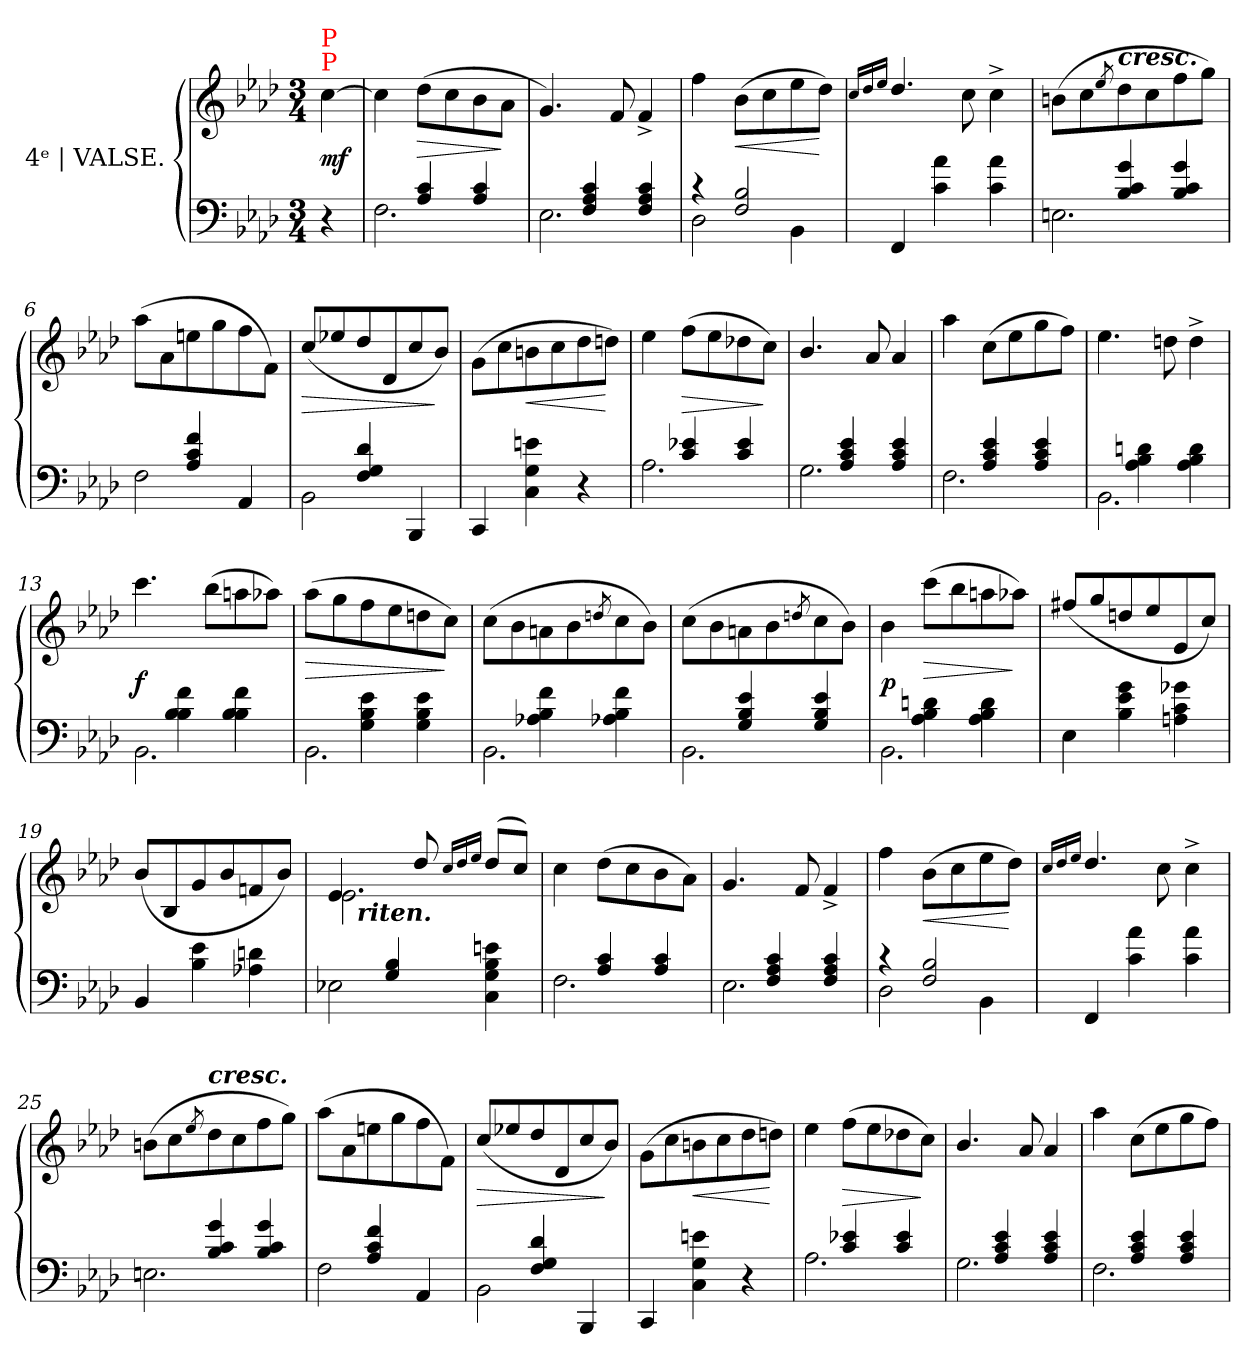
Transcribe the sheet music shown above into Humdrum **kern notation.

**kern	**kern	**dynam
*part1	*part1	*part1
*staff2	*staff1	*staff1/2
*I"4ᵉ | VALSE.	*	*
*clefF4	*clefG2	*
*k[b-e-a-d-]	*k[b-e-a-d-]	*
*M3/4	*M3/4	*
*MM144	*MM144	*
=	=	=
*	*^	*
!	!LO:TX:color=#FF0000:t=P	!	!
!	!LO:TX:color=#FF0000:t=P	!	!
4r	[4cc	4ryy	mf
*	*v	*v	*
=1	=1	=1
*^	*	*
4ryy	2.F	4cc]	.
!	!	!	!LO:HP:b
4A- 4c	.	(>8dd-L	>
.	.	8cc	.
4A- 4c	.	8b-	.
.	.	8a-J	]
=2	=2	=2	=2
4ryy	2.E-	4.g)	.
4F 4A- 4c	.	.	.
.	.	8f	.
4F 4A- 4c	.	4f^<	.
=3	=3	=3	=3
4rc	2D-	4ff	.
!	!	!	!LO:HP:b
2F 2B-	.	(>8b-L	<
.	.	8cc	.
.	4BB-	8ee-	.
.	.	8dd-J)	[
*v	*v	*	*
=4	=4	=4
.	16qqcc/LL	.
.	16qqdd-/	.
.	16qqee-/JJ	.
4FF	4.dd-/	.
4c 4a-	.	.
.	8cc	.
4c 4a-	4cc^>	.
=5	=5	=5
*^	*	*
4ryy	2.En	(>8bnL	.
.	.	8cc	.
.	.	8qee-/	.
!	!	!LO:TX:Bi:t=cresc.	!
4B- 4c 4g	.	8dd-	.
.	.	8cc	.
4B- 4c 4g	.	8ff	.
.	.	8ggJ)	.
=6	=6	=6	=6
4ryy	2F	(>8aa-L	.
.	.	8a-	.
4A- 4c 4f	.	8een	.
.	.	8gg	.
4ryy	4AA-/	8ff	.
.	.	8fJ)	.
=7	=7	=7	=7
!	!	!	!LO:HP:b
4ryy	2BB-	(>8cc/L	>
.	.	8ee-X	.
4F/ 4G 4d-	.	8dd-	.
.	.	8d-	.
4ryy	4BBB-/	8cc	.
.	.	8b-J)	]
*v	*v	*	*
=8	=8	=8
4CC	(>8gL	.
.	8cc	.
!	!	!LO:HP:b
4C 4G 4en	8bn	<
.	8cc	.
4r	8dd-	.
.	8ddnJ)	[
=9	=9	=9
*^	*	*
4ryy	2.A-	4ee-	.
!	!	!	!LO:HP:b
4c 4e-X	.	(>8ffL	>
.	.	8ee-	.
4c 4e-	.	8dd-X	.
.	.	8ccJ)	]
=10	=10	=10	=10
4ryy	2.G	4.b-/	.
4A- 4c 4e-	.	.	.
.	.	8a-/	.
4A- 4c 4e-	.	4a-/	.
=11	=11	=11	=11
4ryy	2.F	4aa-	.
4A-/ 4c/ 4e-/	.	(>8ccL	.
.	.	8ee-	.
4A-/ 4c/ 4e-/	.	8gg	.
.	.	8ffJ)	.
=12	=12	=12	=12
4ryy	2.BB-	4.ee-	.
4A-\ 4B- 4dn	.	.	.
.	.	8ddn	.
4A-\ 4B- 4d	.	4dd^<	.
=13	=13	=13	=13
4ryy	2.BB-	4.ccc	f
4B-\ 4B-\ 4f	.	.	.
.	.	(>8bb-L	.
4B-\ 4B-\ 4f	.	8aan	.
.	.	8aa-XJ)	.
=14	=14	=14	=14
!	!	!	!LO:HP:b
4ryy	2.BB-	(>8aa-L	>
.	.	8gg	.
4G\ 4B- 4e-	.	8ff	.
.	.	8ee-	.
4G\ 4B- 4e-	.	8ddn	.
.	.	8ccJ)	]
=15	=15	=15	=15
4ryy	2.BB-	(>8ccL	.
.	.	8b-	.
4A-X\ 4B- 4f	.	8an	.
.	.	8b-	.
.	.	8qddn	.
4A-X\ 4B- 4f	.	8cc	.
.	.	8b-J)	.
=16	=16	=16	=16
4ryy	2.BB-	(>8ccL	.
.	.	8b-	.
4G/ 4B-/ 4e-/	.	8an	.
.	.	8b-	.
.	.	8qddn	.
4G/ 4B-/ 4e-/	.	8cc	.
.	.	8b-J)	.
=17	=17	=17	=17
4ryy	2.BB-	4b-	p
!	!	!	!LO:HP:b
4A-\ 4B- 4dn	.	(>8cccL	>
.	.	8bb-	.
4A-\ 4B- 4d	.	8aan	.
.	.	8aa-XJ)	]
*v	*v	*	*
=18	=18	=18
4E-	(<8ff#X/L	.
.	8gg	.
4B- 4e- 4g	8ddn	.
.	8ee-	.
4An 4c 4g-X	8e-	.
.	8ccJ)	.
=19	=19	=19
4BB-	(<8b-/L	.
.	8B-	.
4B- 4e-	8g	.
.	8b-	.
4A-X 4dn	8fn	.
.	8b-J)	.
=20	=20	=20
*^	*^	*
*	*	*	*^	*
4ryy	2E-X	4.e-	2.e-	8ryy	.
!	!	!	!	!LO:TX:b:Bi:t=riten.	!
.	.	.	.	2ryy	.
4G/ 4B-	.	.	.	.	.
.	.	8dd-	.	.	.
.	.	16qqcc/LL	.	.	.
.	.	16qqdd-/	.	.	.
.	.	16qqee-/JJ	.	.	.
4C\ 4G 4B- 4en	4ryy	(<8dd-L	.	.	.
.	.	8ccJ)	.	8ryy	.
=21	=21	=21	=21	=21	=21
!	!	!LO:TX:b:B:t=tempo.	!	!	!
*	*	*v	*v	*v	*
4ryy	2.F	4cc	.
4A- 4c	.	(>8dd-L	.
.	.	8cc	.
4A- 4c	.	8b-	.
.	.	8a-J)	.
=22	=22	=22	=22
4ryy	2.E-	4.g	.
4F 4A- 4c	.	.	.
.	.	8f	.
4F 4A- 4c	.	4f^<	.
=23	=23	=23	=23
4rc	2D-	4ff	.
!	!	!	!LO:HP:b
2F 2B-	.	(>8b-L	<
.	.	8cc	.
.	4BB-\	8ee-	.
.	.	8dd-J)	[
*v	*v	*	*
=24	=24	=24
.	16qqcc/LL	.
.	16qqdd-/	.
.	16qqee-/JJ	.
4FF	4.dd-/	.
4c 4a-	.	.
.	8cc	.
4c 4a-	4cc^>	.
=25	=25	=25
*^	*	*
4ryy	2.En	(>8bnL	.
.	.	8cc	.
.	.	8qee-/	.
!	!	!LO:TX:Bi:t=cresc.	!
4B- 4c 4g	.	8dd-	.
.	.	8cc	.
4B- 4c 4g	.	8ff	.
.	.	8ggJ)	.
=26	=26	=26	=26
4ryy	2F	(>8aa-L	.
.	.	8a-	.
4A- 4c 4f	.	8een	.
.	.	8gg	.
4ryy	4AA-/	8ff	.
.	.	8fJ)	.
=27	=27	=27	=27
!	!	!	!LO:HP:b
4ryy	2BB-	(>8cc/L	>
.	.	8ee-X	.
4F/ 4G 4d-	.	8dd-	.
.	.	8d-	.
4ryy	4BBB-/	8cc	.
.	.	8b-J)	]
*v	*v	*	*
=28	=28	=28
4CC	(>8gL	.
.	8cc	.
!	!	!LO:HP:b
4C 4G 4en	8bn	<
.	8cc	.
4r	8dd-	.
.	8ddnJ)	[
=29	=29	=29
*^	*	*
4ryy	2.A-	4ee-	.
!	!	!	!LO:HP:b
4c 4e-X	.	(>8ffL	>
.	.	8ee-	.
4c 4e-	.	8dd-X	.
.	.	8ccJ)	]
=30	=30	=30	=30
4ryy	2.G	4.b-/	.
4A- 4c 4e-	.	.	.
.	.	8a-/	.
4A- 4c 4e-	.	4a-/	.
=31	=31	=31	=31
4ryy	2.F	4aa-	.
4A-/ 4c/ 4e-/	.	(>8ccL	.
.	.	8ee-	.
4A-/ 4c/ 4e-/	.	8gg	.
.	.	8ffJ)	.
*v	*v	*	*
=	=	=
*-	*-	*-
